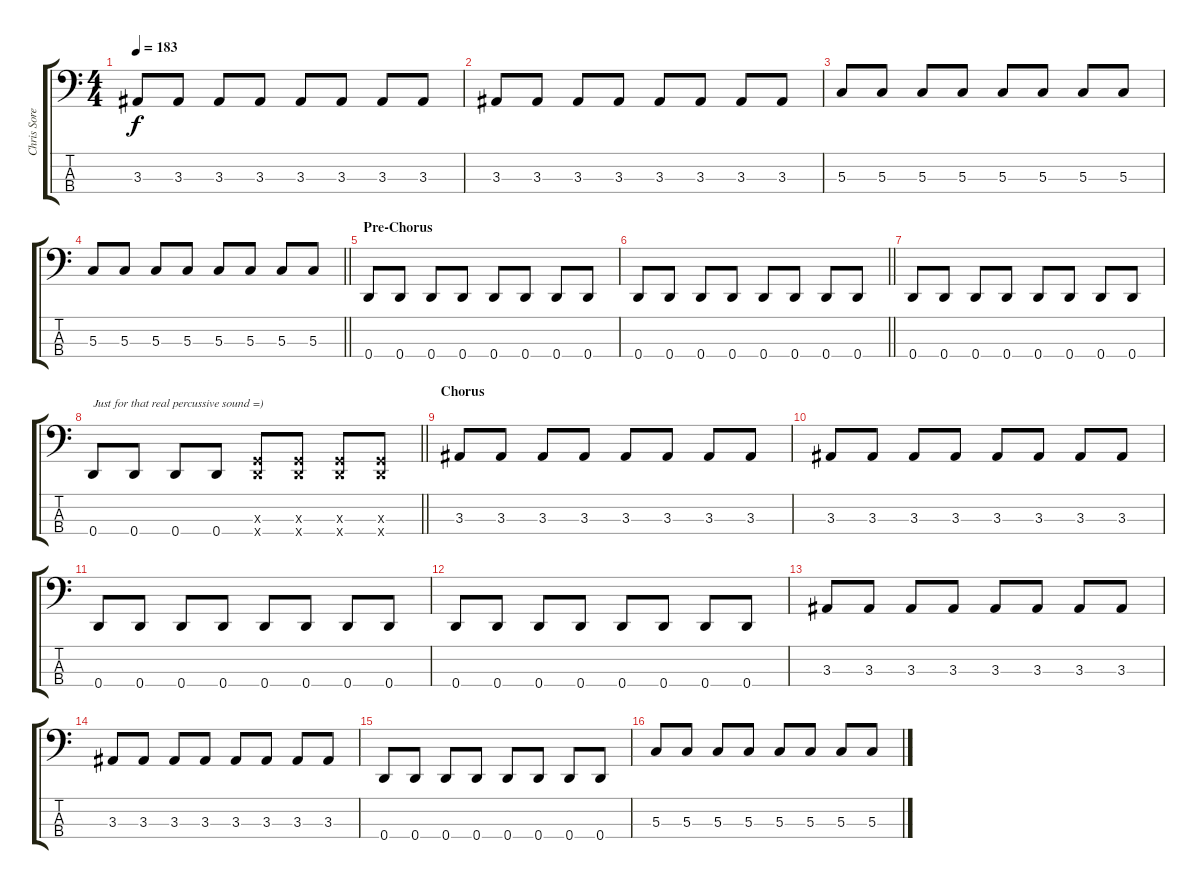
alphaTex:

\track ("Chris Sorenson" "Chris Sore") {instrument electricbasspick}
\staff {score tabs}
\tuning (F2 C2 G1 D1) {hide}
\ts (4 4)
\tempo 183
\clef f4
\ks c
3.3.8{dy f} 3.3.8 3.3.8 3.3.8 3.3.8 3.3.8 3.3.8 3.3.8 |
3.3.8 3.3.8 3.3.8 3.3.8 3.3.8 3.3.8 3.3.8 3.3.8 |
5.3.8 5.3.8 5.3.8 5.3.8 5.3.8 5.3.8 5.3.8 5.3.8 |
\barLineRight lightlight
5.3.8 5.3.8 5.3.8 5.3.8 5.3.8 5.3.8 5.3.8 5.3.8 |
\section ("" "Pre-Chorus")
0.4.8 0.4.8 0.4.8 0.4.8 0.4.8 0.4.8 0.4.8 0.4.8 |
\barLineRight lightlight
0.4.8 0.4.8 0.4.8 0.4.8 0.4.8 0.4.8 0.4.8 0.4.8 |
0.4.8 0.4.8 0.4.8 0.4.8 0.4.8 0.4.8 0.4.8 0.4.8 |
\barLineRight lightlight
0.4.8{txt "Just for that real percussive sound =)"} 0.4.8 0.4.8 0.4.8 (0.3{x} 0.4{x}).8 (0.3{x} 0.4{x}).8 (0.3{x} 0.4{x}).8 (0.3{x} 0.4{x}).8 |
\section ("" "Chorus")
3.3.8 3.3.8 3.3.8 3.3.8 3.3.8 3.3.8 3.3.8 3.3.8 |
3.3.8 3.3.8 3.3.8 3.3.8 3.3.8 3.3.8 3.3.8 3.3.8 |
0.4.8 0.4.8 0.4.8 0.4.8 0.4.8 0.4.8 0.4.8 0.4.8 |
0.4.8 0.4.8 0.4.8 0.4.8 0.4.8 0.4.8 0.4.8 0.4.8 |
3.3.8 3.3.8 3.3.8 3.3.8 3.3.8 3.3.8 3.3.8 3.3.8 |
3.3.8 3.3.8 3.3.8 3.3.8 3.3.8 3.3.8 3.3.8 3.3.8 |
0.4.8 0.4.8 0.4.8 0.4.8 0.4.8 0.4.8 0.4.8 0.4.8 |
5.3.8 5.3.8 5.3.8 5.3.8 5.3.8 5.3.8 5.3.8 5.3.8
